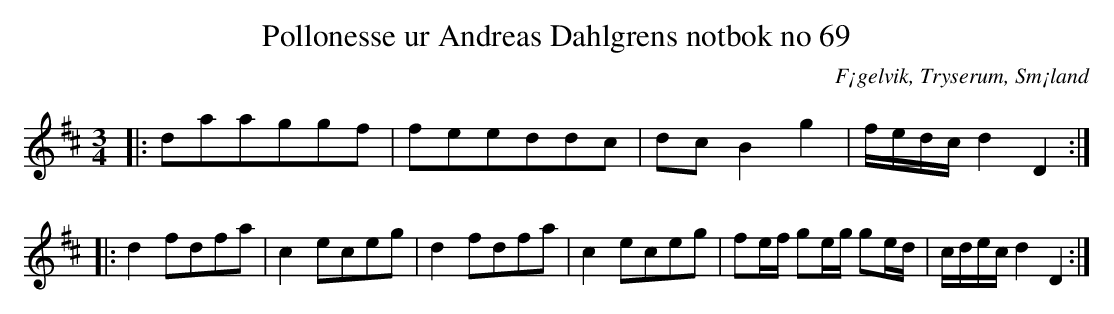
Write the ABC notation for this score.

X:1
T:Pollonesse ur Andreas Dahlgrens notbok no 69
O:F¡gelvik, Tryserum, Sm¡land
L:1/8
M:3/4
K:D
|: daaggf | feeddc | dc B2 g2 | f/e/d/c/ d2 D2 :|
|: d2 fdfa | c2 eceg | d2 fdfa | c2 eceg | fe/f/ ge/g/ ge/d/ | c/d/e/c/ d2 D2 :|
